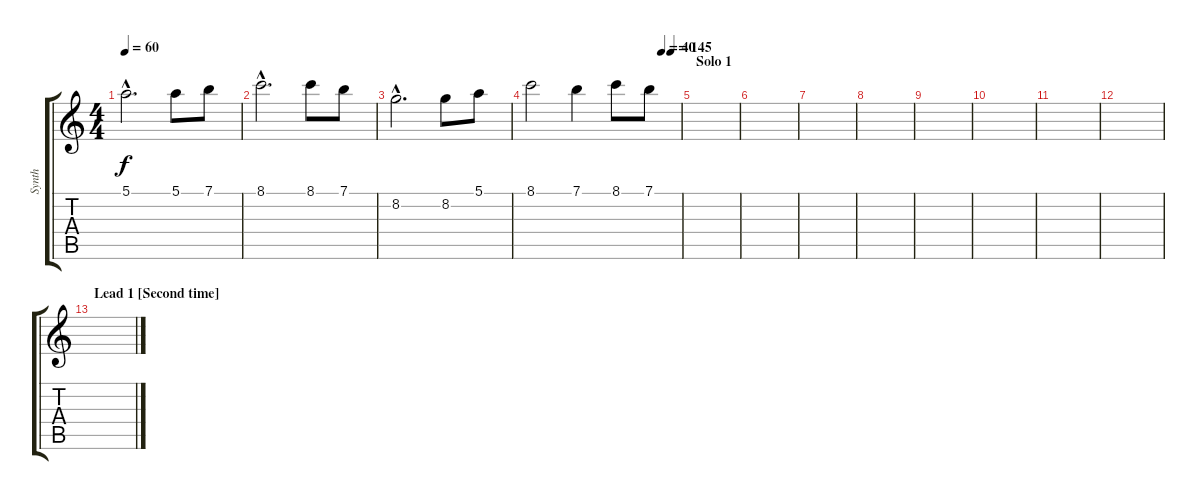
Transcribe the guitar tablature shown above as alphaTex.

\track ("Synth" "Synth") {instrument stringensemble1}
\staff {score tabs}
\tuning (E5 B4 G4 D4 A3 E3) {hide}
\ts (4 4)
\tempo 60
\clef g2
\ks c
5.1{hac}.2{d dy f} 5.1.8 7.1.8 |
8.1{hac}.2{d} 8.1.8 7.1.8 |
8.2{hac}.2{d} 8.2.8 5.1.8 |
\tempo (40 0.875)
\tempo (145 0.9375)
8.1.2 7.1.4 8.1.8 7.1.8 |
\section ("" "Solo 1")
|
|
|
|
|
|
|
|
\section ("" "Lead 1 [Second time]")
